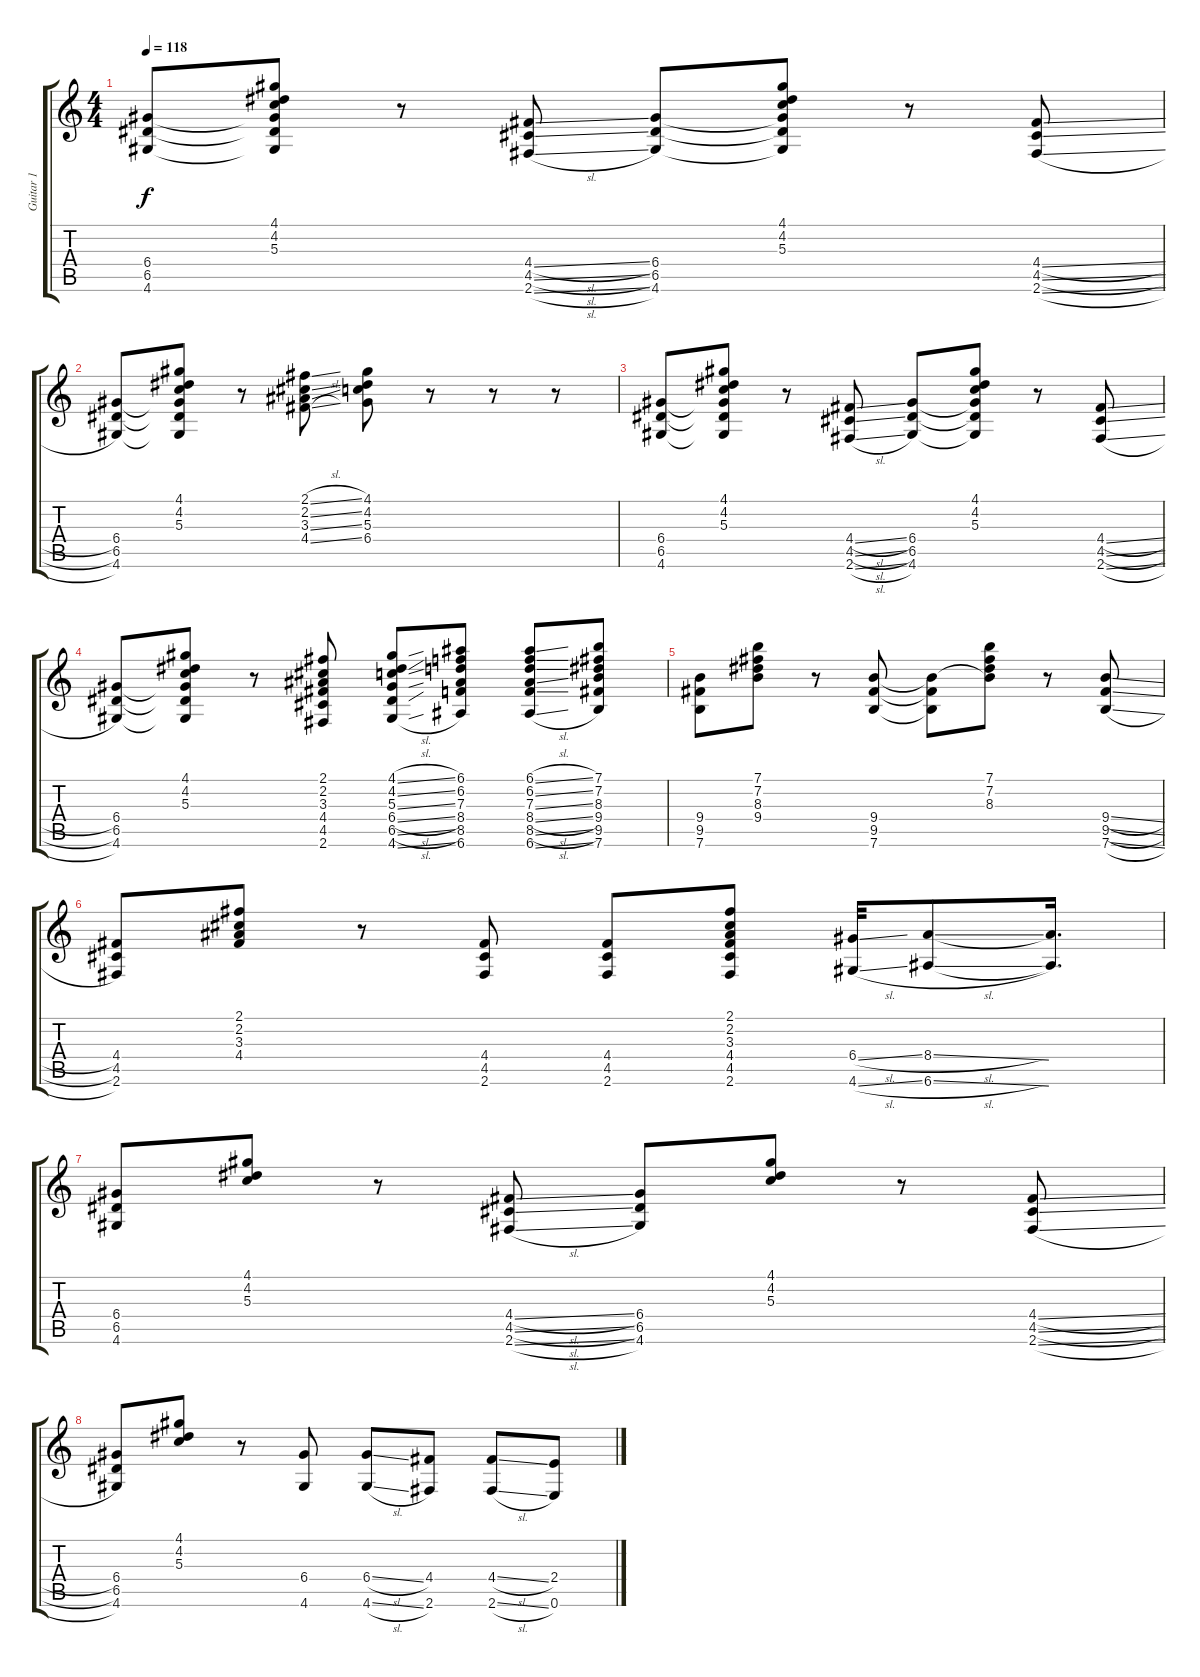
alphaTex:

\track ("Guitar 1" "Guitar 1") {instrument overdrivenguitar}
\staff {score tabs}
\tuning (E4 B3 G3 D3 A2 E2) {hide}
\ts (4 4)
\tempo 118
\clef g2
\ks c
(6.4 6.5 4.6).8{dy f} (4.1 4.2 5.3 6.4{t} 6.5{t} 4.6{t}).8 r.8 (4.4{sl} 4.5{sl} 2.6{sl}).8 (6.4 6.5 4.6).8 (4.1 4.2 5.3 6.4{t} 6.5{t} 4.6{t}).8 r.8 (4.4{sl} 4.5{sl} 2.6{sl}).8 |
(6.4 6.5 4.6).8 (4.1 4.2 5.3 6.4{t} 6.5{t} 4.6{t}).8 r.8 (2.1{sl} 2.2{sl} 3.3{sl} 4.4{sl}).8 (4.1 4.2 5.3 6.4).8 r.8 r.8 r.8 |
(6.4 6.5 4.6).8 (4.1 4.2 5.3 6.4{t} 6.5{t} 4.6{t}).8 r.8 (4.4{sl} 4.5{sl} 2.6{sl}).8 (6.4 6.5 4.6).8 (4.1 4.2 5.3 6.4{t} 6.5{t} 4.6{t}).8 r.8 (4.4{sl} 4.5{sl} 2.6{sl}).8 |
(6.4 6.5 4.6).8 (4.1 4.2 5.3 6.4{t} 6.5{t} 4.6{t}).8 r.8 (2.1 2.2 3.3 4.4 4.5 2.6).8 (4.1{sl} 4.2{sl} 5.3{sl} 6.4{sl} 6.5{sl} 4.6{sl}).8 (6.1 6.2 7.3 8.4 8.5 6.6).8 (6.1{sl} 6.2{sl} 7.3{sl} 8.4{sl} 8.5{sl} 6.6{sl}).8 (7.1 7.2 8.3 9.4 9.5 7.6).8 |
(9.4 9.5 7.6).8 (7.1 7.2 8.3 9.4).8 r.8 (9.4 9.5 7.6).8 (9.4{t} 9.5{t} 7.6{t}).8 (7.1 7.2 8.3 9.4{t}).8 r.8 (9.4{sl} 9.5{sl} 7.6{sl}).8 |
(4.4 4.5 2.6).8 (2.1 2.2 3.3 4.4).8 r.8 (4.4 4.5 2.6).8 (4.4 4.5 2.6).8 (2.1 2.2 3.3 4.4 4.5 2.6).8 (6.4{sl} 4.6{sl}).32 (8.4{sl} 6.6{sl}).8 (8.4{t} 6.6{t}).16{d} |
(6.4 6.5 4.6).8 (4.1 4.2 5.3).8 r.8 (4.4{sl} 4.5{sl} 2.6{sl}).8 (6.4 6.5 4.6).8 (4.1 4.2 5.3).8 r.8 (4.4{sl} 4.5{sl} 2.6{sl}).8 |
(6.4 6.5 4.6).8 (4.1 4.2 5.3).8 r.8 (6.4 4.6).8 (6.4{sl} 4.6{sl}).8 (4.4 2.6).8 (4.4{sl} 2.6{sl}).8 (2.4 0.6).8
